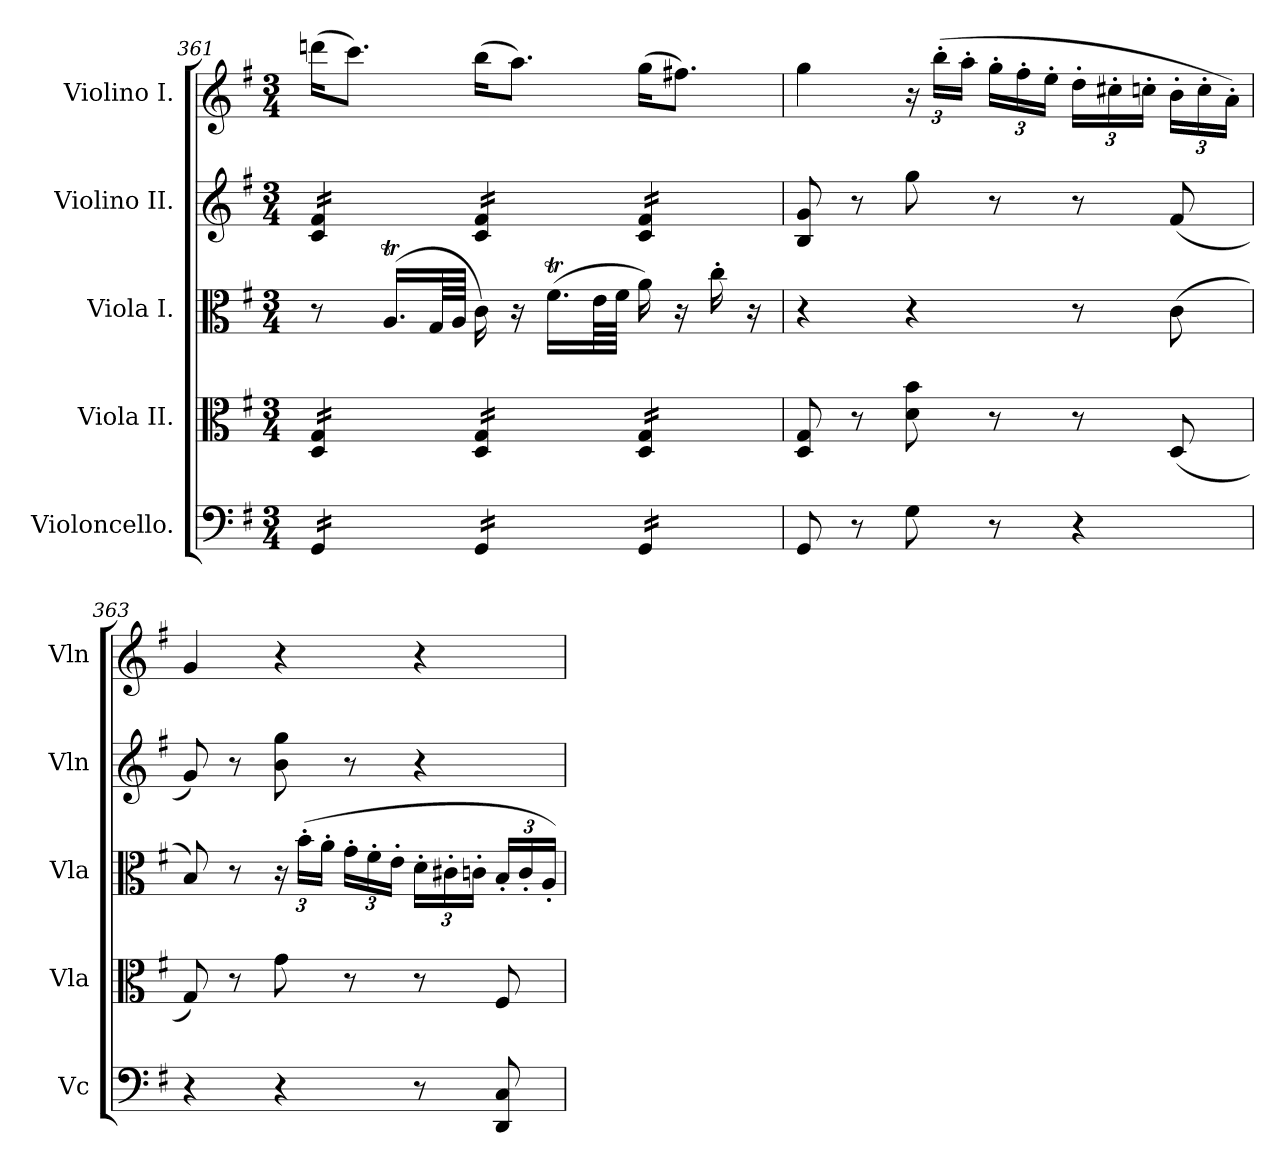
**kern	**kern	**kern	**kern	**kern
*part5	*part4	*part3	*part2	*part1
*staff5	*staff4	*staff3	*staff2	*staff1
*I"Violoncello.	*I"Viola II.	*I"Viola I.	*I"Violino II.	*I"Violino I.
*I'Vc	*I'Vla	*I'Vla	*I'Vln	*I'Vln
*clefF4	*clefC3	*clefC3	*clefG2	*clefG2
*k[f#]	*k[f#]	*k[f#]	*k[f#]	*k[f#]
*M3/4	*M3/4	*M3/4	*M3/4	*M3/4
=361	=361	=361	=361	=361
*tremolo	*	*	*	*
*	*tremolo	*	*	*
*	*	*	*tremolo	*
24GG/LL	24D/ 24G/LL	8r	24c/ 24f#/LL	(>16dddn\KL
24GG/	24D/ 24G/	.	24c/ 24f#/	.
.	.	.	.	8.ccc\J)
24GG/	24D/ 24G/	.	24c/ 24f#/	.
24GG/	24D/ 24G/	(>16.AT/LL	24c/ 24f#/	.
24GG/	24D/ 24G/	.	24c/ 24f#/	.
24GG/JJ	24D/ 24G/JJ	.	24c/ 24f#/JJ	.
.	.	64G/LL	.	.
.	.	64A/JJJJ	.	.
24GG/LL	24D/ 24G/LL	16c\)	24c/ 24f#/LL	(>16bb\KL
24GG/	24D/ 24G/	.	24c/ 24f#/	.
.	.	16r	.	8.aa\J)
24GG/	24D/ 24G/	.	24c/ 24f#/	.
24GG/	24D/ 24G/	(>16.f#t\LL	24c/ 24f#/	.
24GG/	24D/ 24G/	.	24c/ 24f#/	.
24GG/JJ	24D/ 24G/JJ	.	24c/ 24f#/JJ	.
.	.	64e\LL	.	.
.	.	64f#\JJJJ	.	.
24GG/LL	24D/ 24G/LL	16a\)	24c/ 24f#/LL	(>16gg\KL
24GG/	24D/ 24G/	.	24c/ 24f#/	.
.	.	16r	.	8.ff#X\J)
24GG/	24D/ 24G/	.	24c/ 24f#/	.
24GG/	24D/ 24G/	16cc'\	24c/ 24f#/	.
24GG/	24D/ 24G/	.	24c/ 24f#/	.
.	.	16r	.	.
24GG/JJ	24D/ 24G/JJ	.	24c/ 24f#/JJ	.
*	*	*	*Xtremolo	*
*	*Xtremolo	*	*	*
*Xtremolo	*	*	*	*
=362	=362	=362	=362	=362
8GG/	8D/ 8G/	4r	8B/ 8g/	4gg\
8r	8r	.	8r	.
*	*	*	*	*Xbrackettup
8G\	8d\ 8b\	4r	8gg\	24r
.	.	.	.	(>24bb'\LL
.	.	.	.	24aa'\JJ
8r	8r	.	8r	24gg'\LL
.	.	.	.	24ff#'\
.	.	.	.	24ee'\JJ
4r	8r	8r	8r	24dd'\LL
.	.	.	.	24cc#X'\
.	.	.	.	24ccn'\JJ
.	(<8D/	(>8c\	(<8f#/	24b'\LL
.	.	.	.	24cc'\
.	.	.	.	24a'\JJ)
=363	=363	=363	=363	=363
4r	8G/)	8B/)	8g/)	4g/
.	8r	8r	8r	.
*	*	*Xbrackettup	*	*
4r	8g\	24r	8b\ 8gg\	4r
.	.	(>24b'\LL	.	.
.	.	24a'\JJ	.	.
.	8r	24g'\LL	8r	.
.	.	24f#'\	.	.
.	.	24e'\JJ	.	.
8r	8r	24d'\LL	4r	4r
.	.	24c#X'\	.	.
.	.	24cn'\JJ	.	.
8DD/ 8C/	8F#/	24B'/LL	.	.
.	.	24c'/	.	.
.	.	24A'/JJ)	.	.
=	=	=	=	=
*-	*-	*-	*-	*-
